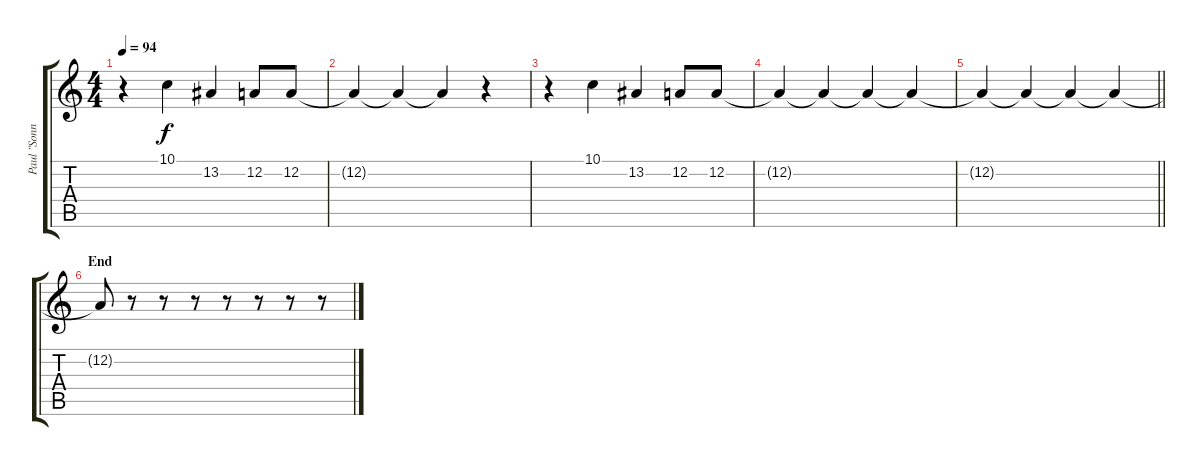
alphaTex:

\track ("Paul \"Sonny\" Sandoval" "Paul \"Sonn") {instrument bassoon}
\staff {score tabs}
\tuning (D4 A3 F3 C3 G2 C2) {hide}
\ts (4 4)
\tempo 94
\clef g2
\ks c
r.4{dy f} 10.1.4 13.2.4 12.2.8 12.2.8 |
12.2{t}.4 12.2{t}.4 12.2{t}.4 r.4 |
r.4 10.1.4 13.2.4 12.2.8 12.2.8 |
12.2{t}.4 12.2{t}.4 12.2{t}.4 12.2{t}.4 |
\barLineRight lightlight
12.2{t}.4 12.2{t}.4 12.2{t}.4 12.2{t}.4 |
\section ("" "End")
12.2{t}.8 r.8 r.8 r.8 r.8 r.8 r.8 r.8
